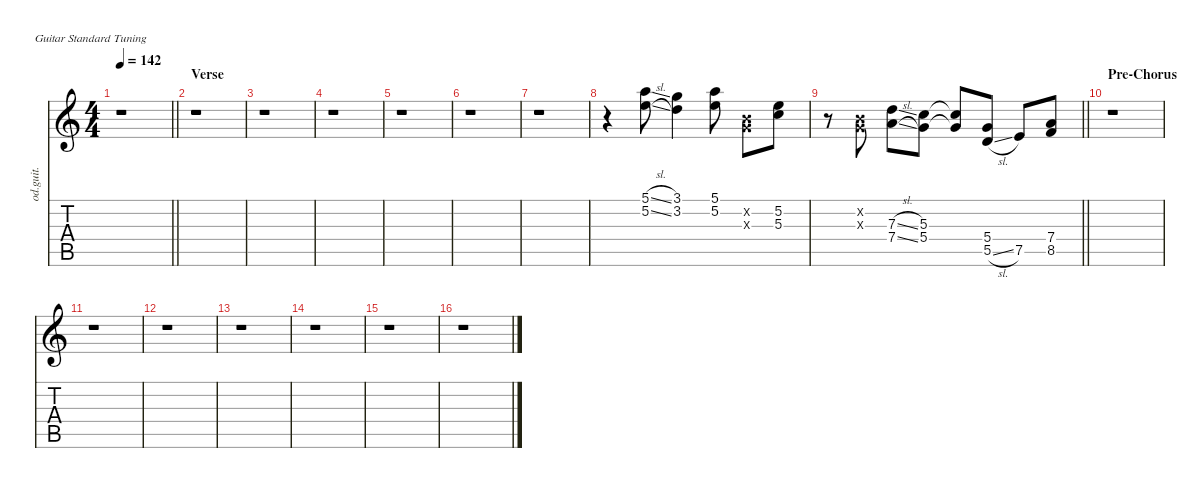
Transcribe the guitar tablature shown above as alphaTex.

\defaultSystemsLayout 4
\hideDynamics
\bracketExtendMode nobrackets
\otherSystemsTrackNameOrientation horizontal
\track ("Solo Guitar" "od.guit.") {defaultSystemsLayout 8 instrument overdrivenguitar}
\staff {score tabs}
\tuning (E4 B3 G3 D3 A2 E2)
\ts (4 4)
\tempo 142
\clef g2
\barLineRight lightlight
\ks c
r.1{dy f beam Down} |
\section ("" "Verse")
r.1{beam Down} |
r.1{beam Down} |
r.1{beam Down} |
r.1{beam Down} |
r.1{beam Down} |
r.1{beam Down} |
r.4{beam Down} (5.1{sl} 5.2{sl}).8{beam Down} (3.1 3.2).4{beam Down} (5.1 5.2).8{beam Down} (0.2{x} 0.3{x}).8{beam Down} (5.2 5.3).8{beam Down} |
\barLineRight lightlight
r.8{beam Down} (0.2{x} 0.3{x}).8{beam Up} (7.3{sl} 7.4{sl}).8{beam Down} (5.3 5.4).8{beam Down} (5.3{t} 5.4{t}).8{beam Up} (5.4 5.5{sl}).8{beam Up} 7.5.8{beam Up} (7.4 8.5).8{beam Up} |
\section ("" "Pre-Chorus")
r.1{beam Down} |
r.1{beam Down} |
r.1{beam Down} |
r.1{beam Down} |
r.1{beam Down} |
r.1{beam Down} |
r.1{beam Down}
